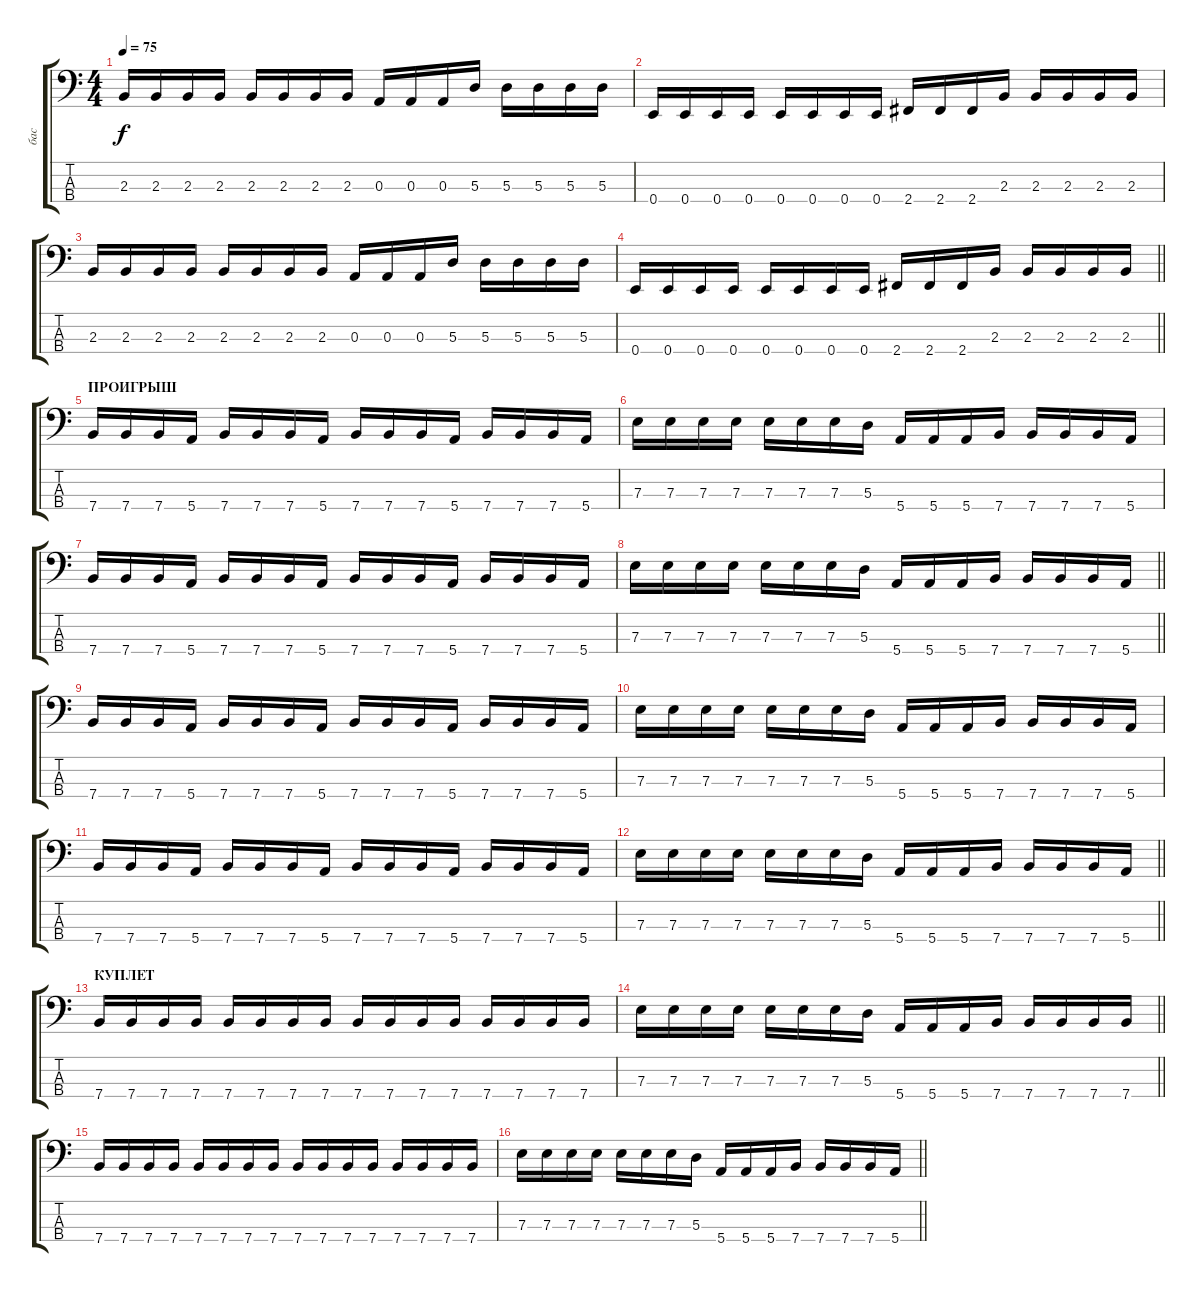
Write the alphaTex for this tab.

\track ("бас" "бас") {instrument electricbassfinger}
\staff {score tabs}
\tuning (G2 D2 A1 E1) {hide}
\ts (4 4)
\tempo 75
\clef f4
\ks c
2.3.16{dy f} 2.3.16 2.3.16 2.3.16 2.3.16 2.3.16 2.3.16 2.3.16 0.3.16 0.3.16 0.3.16 5.3.16 5.3.16 5.3.16 5.3.16 5.3.16 |
0.4.16 0.4.16 0.4.16 0.4.16 0.4.16 0.4.16 0.4.16 0.4.16 2.4.16 2.4.16 2.4.16 2.3.16 2.3.16 2.3.16 2.3.16 2.3.16 |
2.3.16 2.3.16 2.3.16 2.3.16 2.3.16 2.3.16 2.3.16 2.3.16 0.3.16 0.3.16 0.3.16 5.3.16 5.3.16 5.3.16 5.3.16 5.3.16 |
\barLineRight lightlight
0.4.16 0.4.16 0.4.16 0.4.16 0.4.16 0.4.16 0.4.16 0.4.16 2.4.16 2.4.16 2.4.16 2.3.16 2.3.16 2.3.16 2.3.16 2.3.16 |
\section ("" "ПРОИГРЫШ")
7.4.16 7.4.16 7.4.16 5.4.16 7.4.16 7.4.16 7.4.16 5.4.16 7.4.16 7.4.16 7.4.16 5.4.16 7.4.16 7.4.16 7.4.16 5.4.16 |
7.3.16 7.3.16 7.3.16 7.3.16 7.3.16 7.3.16 7.3.16 5.3.16 5.4.16 5.4.16 5.4.16 7.4.16 7.4.16 7.4.16 7.4.16 5.4.16 |
7.4.16 7.4.16 7.4.16 5.4.16 7.4.16 7.4.16 7.4.16 5.4.16 7.4.16 7.4.16 7.4.16 5.4.16 7.4.16 7.4.16 7.4.16 5.4.16 |
\barLineRight lightlight
7.3.16 7.3.16 7.3.16 7.3.16 7.3.16 7.3.16 7.3.16 5.3.16 5.4.16 5.4.16 5.4.16 7.4.16 7.4.16 7.4.16 7.4.16 5.4.16 |
7.4.16 7.4.16 7.4.16 5.4.16 7.4.16 7.4.16 7.4.16 5.4.16 7.4.16 7.4.16 7.4.16 5.4.16 7.4.16 7.4.16 7.4.16 5.4.16 |
7.3.16 7.3.16 7.3.16 7.3.16 7.3.16 7.3.16 7.3.16 5.3.16 5.4.16 5.4.16 5.4.16 7.4.16 7.4.16 7.4.16 7.4.16 5.4.16 |
7.4.16 7.4.16 7.4.16 5.4.16 7.4.16 7.4.16 7.4.16 5.4.16 7.4.16 7.4.16 7.4.16 5.4.16 7.4.16 7.4.16 7.4.16 5.4.16 |
\barLineRight lightlight
7.3.16 7.3.16 7.3.16 7.3.16 7.3.16 7.3.16 7.3.16 5.3.16 5.4.16 5.4.16 5.4.16 7.4.16 7.4.16 7.4.16 7.4.16 5.4.16 |
\section ("" "КУПЛЕТ")
7.4.16 7.4.16 7.4.16 7.4.16 7.4.16 7.4.16 7.4.16 7.4.16 7.4.16 7.4.16 7.4.16 7.4.16 7.4.16 7.4.16 7.4.16 7.4.16 |
\barLineRight lightlight
7.3.16 7.3.16 7.3.16 7.3.16 7.3.16 7.3.16 7.3.16 5.3.16 5.4.16 5.4.16 5.4.16 7.4.16 7.4.16 7.4.16 7.4.16 7.4.16 |
7.4.16 7.4.16 7.4.16 7.4.16 7.4.16 7.4.16 7.4.16 7.4.16 7.4.16 7.4.16 7.4.16 7.4.16 7.4.16 7.4.16 7.4.16 7.4.16 |
\barLineRight lightlight
7.3.16 7.3.16 7.3.16 7.3.16 7.3.16 7.3.16 7.3.16 5.3.16 5.4.16 5.4.16 5.4.16 7.4.16 7.4.16 7.4.16 7.4.16 5.4.16
